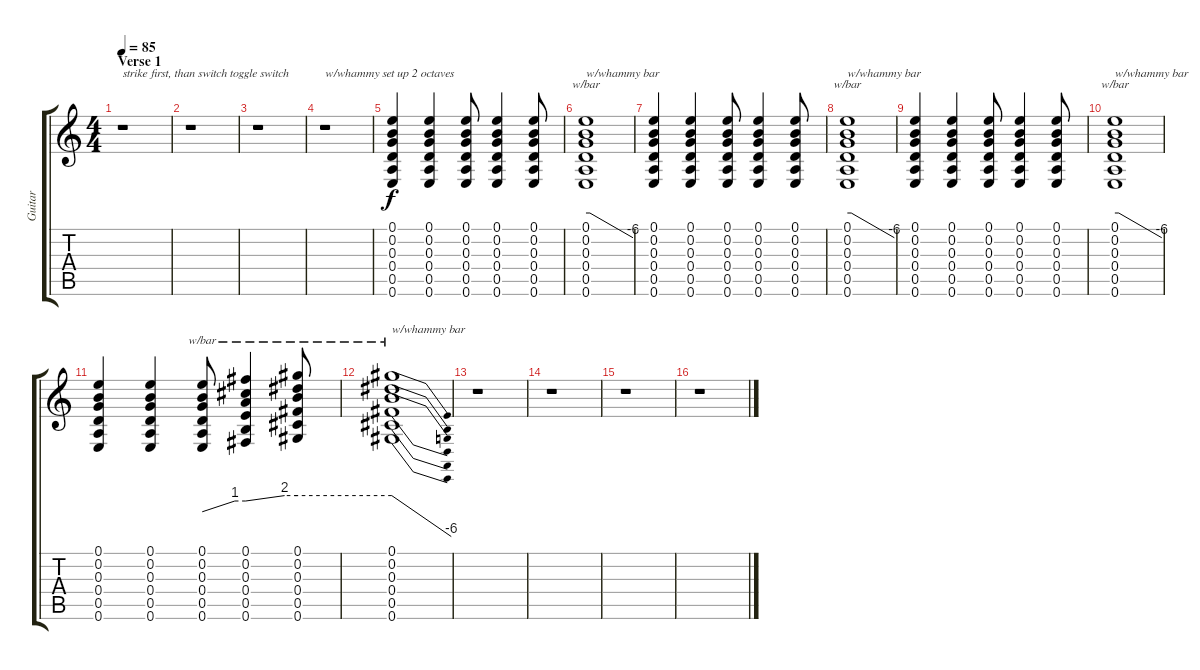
\track ("Guitar" "Guitar") {instrument distortionguitar}
\staff {score tabs}
\tuning (E4 B3 G3 D3 A2 E2) {hide}
\ts (4 4)
\section ("" "Verse 1")
\tempo 85
\clef g2
\ks c
r.1{txt "strike first, than switch toggle switch" dy f instrument distortionguitar} |
r.1 |
r.1 |
r.1{txt "w/whammy set up 2 octaves"} |
(0.1 0.2 0.3 0.4 0.5 0.6).4{volume 0} (0.1 0.2 0.3 0.4 0.5 0.6).4 (0.1 0.2 0.3 0.4 0.5 0.6).8 (0.1 0.2 0.3 0.4 0.5 0.6).4 (0.1 0.2 0.3 0.4 0.5 0.6).8 |
(0.1 0.2 0.3 0.4 0.5 0.6).1{tbe (custom default 0 0 5 0 60 -24) txt "w/whammy bar"} |
(0.1 0.2 0.3 0.4 0.5 0.6).4{volume 0} (0.1 0.2 0.3 0.4 0.5 0.6).4 (0.1 0.2 0.3 0.4 0.5 0.6).8 (0.1 0.2 0.3 0.4 0.5 0.6).4 (0.1 0.2 0.3 0.4 0.5 0.6).8 |
(0.1 0.2 0.3 0.4 0.5 0.6).1{tbe (custom default 0 0 5 0 60 -24) txt "w/whammy bar"} |
(0.1 0.2 0.3 0.4 0.5 0.6).4{volume 0} (0.1 0.2 0.3 0.4 0.5 0.6).4 (0.1 0.2 0.3 0.4 0.5 0.6).8 (0.1 0.2 0.3 0.4 0.5 0.6).4 (0.1 0.2 0.3 0.4 0.5 0.6).8 |
(0.1 0.2 0.3 0.4 0.5 0.6).1{tbe (custom default 0 0 5 0 60 -24) txt "w/whammy bar"} |
(0.1 0.2 0.3 0.4 0.5 0.6).4{volume 0} (0.1 0.2 0.3 0.4 0.5 0.6).4 (0.1 0.2 0.3 0.4 0.5 0.6).8{tbe (custom default 0 0 45 4 60 4)} (0.1 0.2 0.3 0.4 0.5 0.6).4{tbe (custom default 0 4 45 8 60 8)} (0.1 0.2 0.3 0.4 0.5 0.6).8{tbe (hold default 0 8 60 8)} |
(0.1 0.2 0.3 0.4 0.5 0.6).1{tbe (dive default 0 8 60 -24) txt "w/whammy bar"} |
r.1{volume 0} |
r.1 |
r.1 |
r.1
